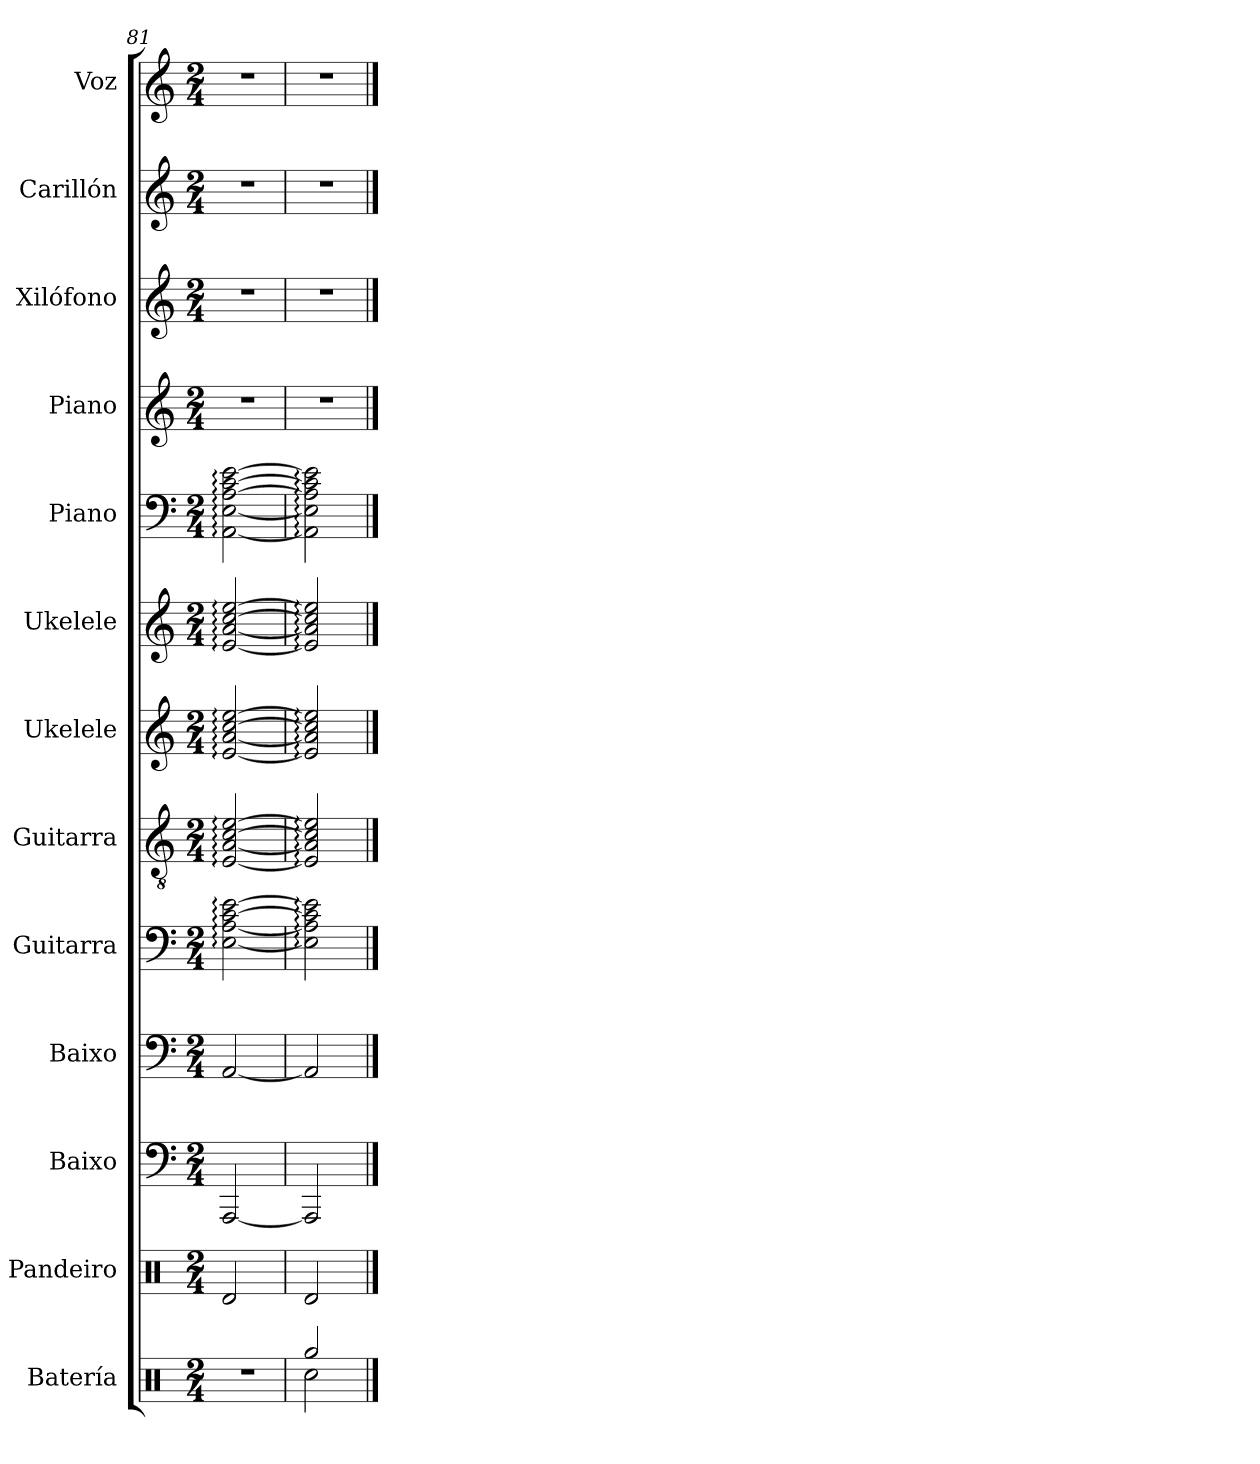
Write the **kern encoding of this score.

**kern	**kern	**kern	**kern	**kern	**kern	**kern	**kern	**kern	**kern	**kern	**kern	**kern
*part13	*part12	*part11	*part10	*part9	*part8	*part7	*part6	*part5	*part4	*part3	*part2	*part1
*staff13	*staff12	*staff11	*staff10	*staff9	*staff8	*staff7	*staff6	*staff5	*staff4	*staff3	*staff2	*staff1
*I"Batería	*I"Pandeiro	*I"Baixo	*I"Baixo	*I"Guitarra	*I"Guitarra	*I"Ukelele	*I"Ukelele	*I"Piano	*I"Piano	*I"Xilófono	*I"Carillón	*I"Voz
*I'Bat.	*I'P.	*I'B.	*I'B.	*I'G.	*I'G.	*I'Uk.	*I'Uk.	*I'Pno.	*I'Pno.	*I'Xil.	*I'C.	*I'V.
*clefX	*clefX	*	*clefF4	*	*clefGv2	*	*clefG2	*clefF4	*clefG2	*clefG2	*clefG2	*clefG2
*	*	*ITrd7c12	*ITrd7c12	*	*	*	*	*	*	*ITrd-7c-12	*ITrd-14c-24	*
*k[]	*k[]	*k[]	*k[]	*k[]	*k[]	*k[]	*k[]	*k[]	*k[]	*k[]	*k[]	*k[]
*M2/4	*M2/4	*M2/4	*M2/4	*M2/4	*M2/4	*M2/4	*M2/4	*M2/4	*M2/4	*M2/4	*M2/4	*M2/4
=81	=81	=81	=81	=81	=81	=81	=81	=81	=81	=81	=81	=81
2r	2Rd/	[2AAAA	[2AAA/	[2E: [2A: [2c: [2e:	[2E/: [2A/: [2c/: [2e/:	[2e: [2a: [2cc: [2ee:	[2e/: [2a/: [2cc/: [2ee/:	[2AA\: [2E\: [2A\: [2c\: [2e\:	2r	2r	2r	2r
=82	=82	=82	=82	=82	=82	=82	=82	=82	=82	=82	=82	=82
*^	*	*	*	*	*	*	*	*	*	*	*	*
2Rgg/	2Rcc\	2Rd/	2AAAA]	2AAA/]	2E]: 2A]: 2c]: 2e]:	2E/]: 2A/]: 2c/]: 2e/]:	2e]: 2a]: 2cc]: 2ee]:	2e/]: 2a/]: 2cc/]: 2ee/]:	2AA\]: 2E\]: 2A\]: 2c\]: 2e\]:	2r	2r	2r	2r
*v	*v	*	*	*	*	*	*	*	*	*	*	*	*
==	==	==	==	==	==	==	==	==	==	==	==	==
*-	*-	*-	*-	*-	*-	*-	*-	*-	*-	*-	*-	*-
